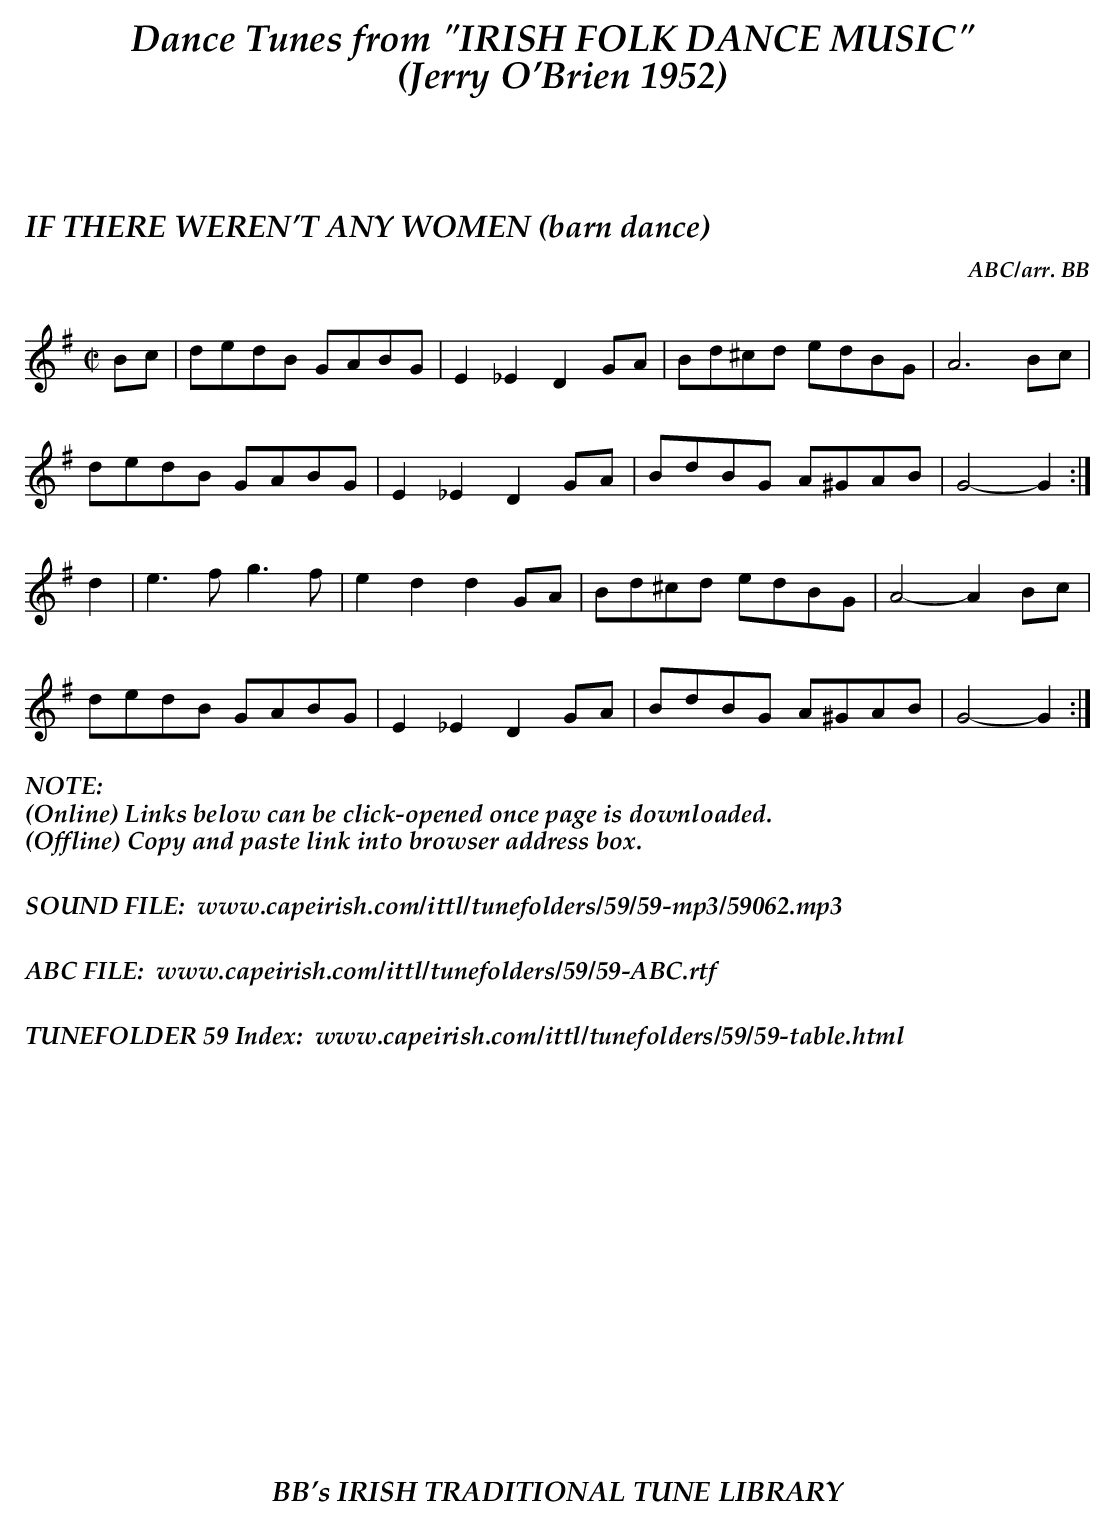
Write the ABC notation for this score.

X:1
T:IF THERE WEREN'T ANY WOMEN (barn dance)
C:ABC/arr. BB
L:1/8
M:C|
K:G
Bc|dedB GABG|E2_E2D2GA|Bd^cd edBG|A6Bc|
dedB GABG|E2_E2D2GA|BdBG A^GAB|G4-G2:|
d2|e3f g3f|e2d2d2GA|Bd^cd edBG|A4-A2Bc|
dedB GABG|E2_E2D2GA|BdBG A^GAB|G4-G2:|
%%textfont "Palatino-BoldItalic" 16
%%begintext
%%NOTE:
(Online) Links below can be click-opened once page is downloaded.
(Offline) Copy and paste link into browser address box.
%%
%%
SOUND FILE:  www.capeirish.com/ittl/tunefolders/59/59-mp3/59062.mp3
%%
%%
ABC FILE:  www.capeirish.com/ittl/tunefolders/59/59-ABC.rtf
%%
%%
TUNEFOLDER 59 Index:  www.capeirish.com/ittl/tunefolders/59/59-table.html
